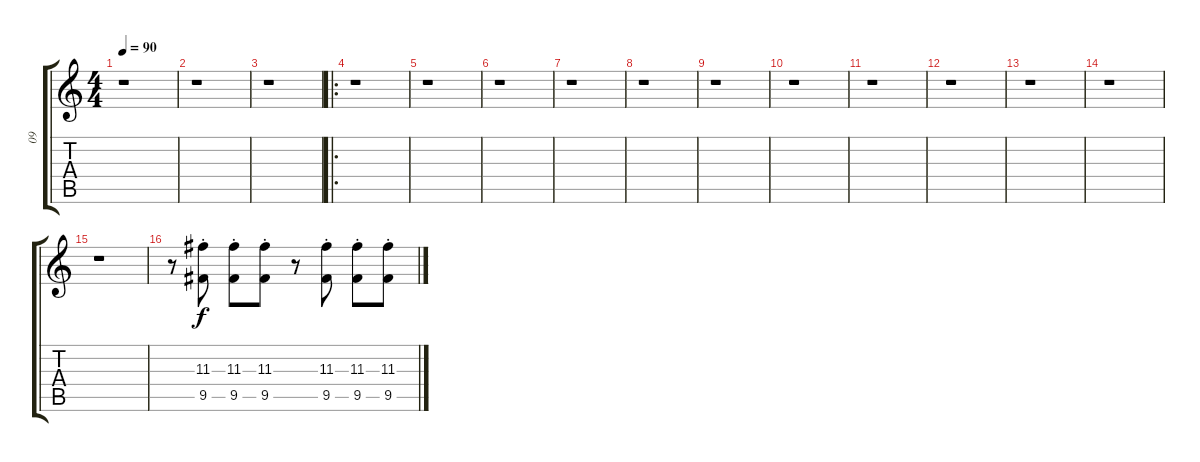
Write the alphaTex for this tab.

\track ("09" "09") {instrument piccolo}
\staff {score tabs}
\tuning (E5 B4 G4 D4 A3 E3) {hide}
\ts (4 4)
\tempo 90
\clef g2
\ks c
r.1{dy f instrument piccolo} |
r.1 |
r.1 |
\ro
r.1 |
r.1 |
r.1 |
r.1 |
r.1 |
r.1 |
r.1 |
r.1 |
r.1 |
r.1 |
r.1 |
r.1 |
r.8 (11.3{st} 9.5{st}).8 (11.3{st} 9.5{st}).8 (11.3{st} 9.5{st}).8 r.8 (11.3{st} 9.5{st}).8 (11.3{st} 9.5{st}).8 (11.3{st} 9.5{st}).8
